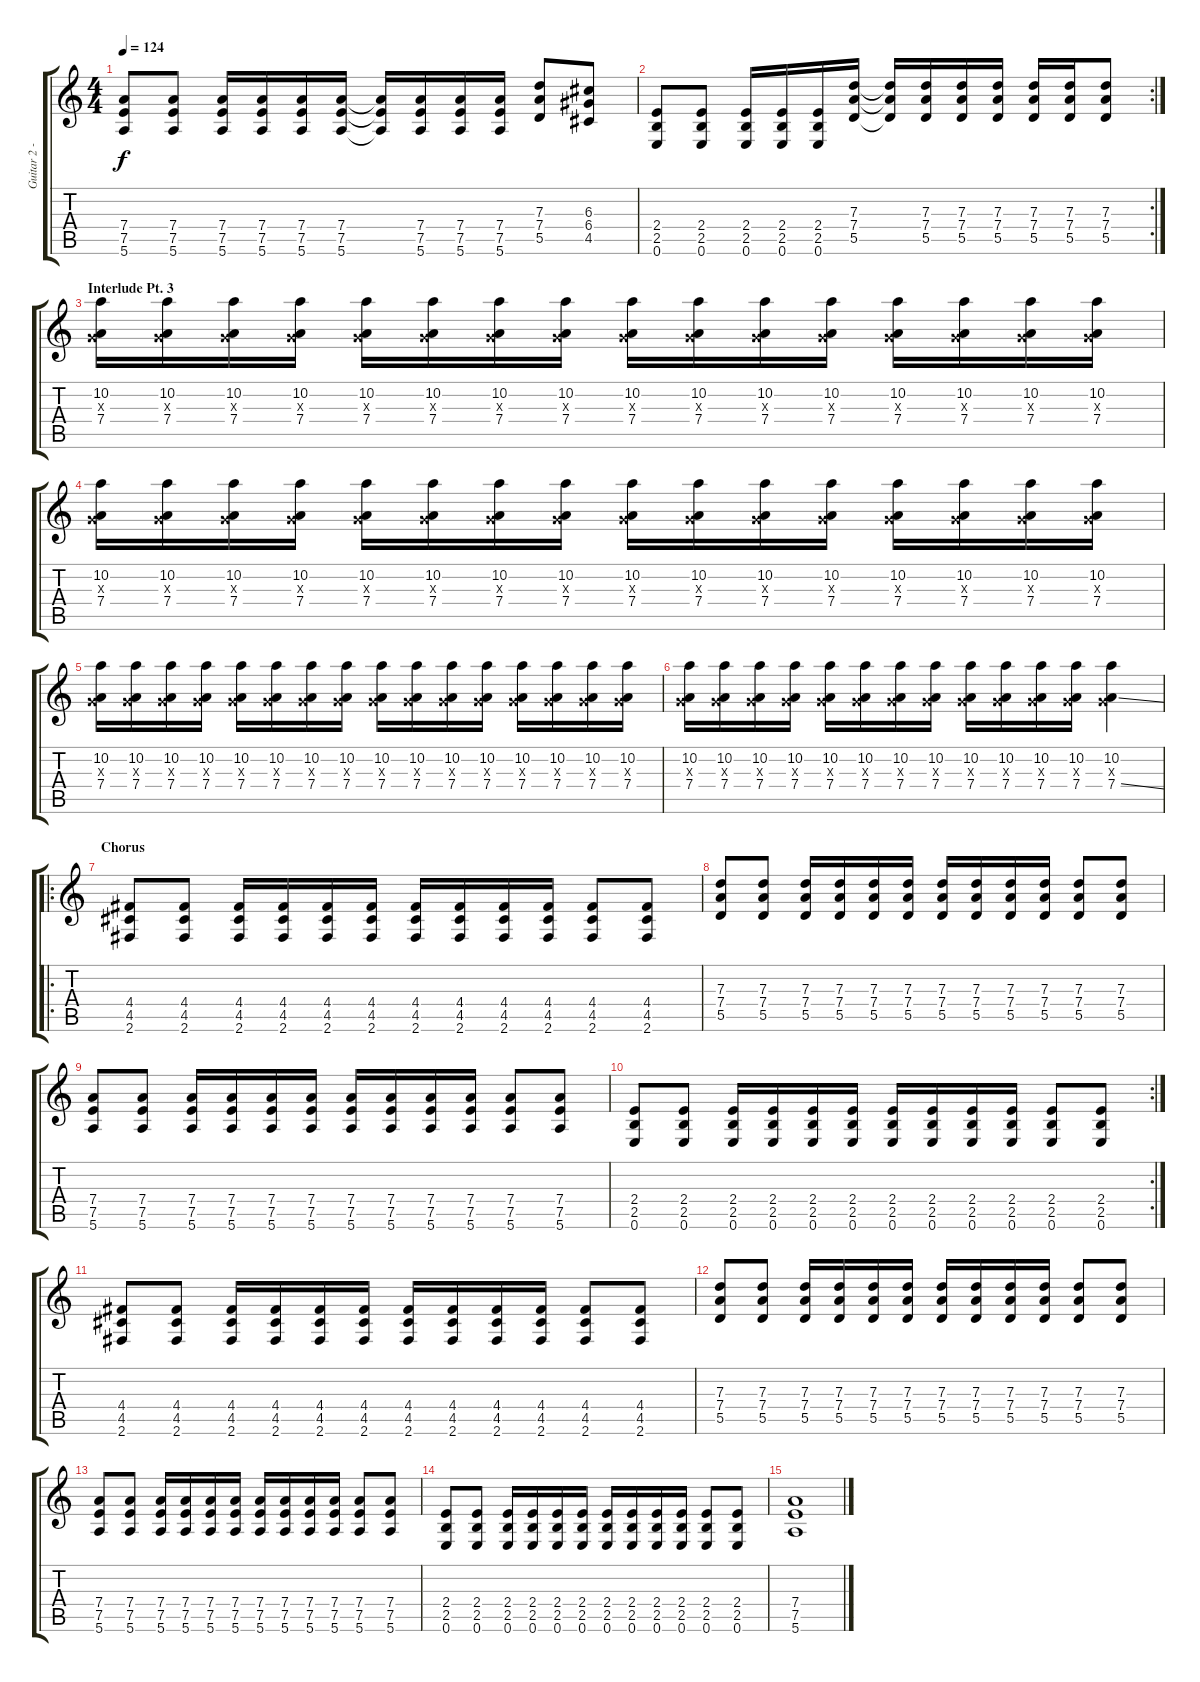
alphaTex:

\track ("Guitar 2 - Distortion" "Guitar 2 -") {instrument distortionguitar}
\staff {score tabs}
\tuning (E4 B3 G3 D3 A2 E2) {hide}
\ts (4 4)
\tempo 124
\clef g2
\ks c
(7.4 7.5 5.6).8{dy f} (7.4 7.5 5.6).8 (7.4 7.5 5.6).16 (7.4 7.5 5.6).16 (7.4 7.5 5.6).16 (7.4 7.5 5.6).16 (7.4{t} 7.5{t} 5.6{t}).16 (7.4 7.5 5.6).16 (7.4 7.5 5.6).16 (7.4 7.5 5.6).16 (7.3 7.4 5.5).8 (6.3 6.4 4.5).8 |
\rc 2
(2.4 2.5 0.6).8 (2.4 2.5 0.6).8 (2.4 2.5 0.6).16 (2.4 2.5 0.6).16 (2.4 2.5 0.6).16 (7.3 7.4 5.5).16 (7.3{t} 7.4{t} 5.5{t}).16 (7.3 7.4 5.5).16 (7.3 7.4 5.5).16 (7.3 7.4 5.5).16 (7.3 7.4 5.5).16 (7.3 7.4 5.5).16 (7.3 7.4 5.5).8 |
\section ("" "Interlude Pt. 3")
(10.2 0.3{x} 7.4).16 (10.2 0.3{x} 7.4).16 (10.2 0.3{x} 7.4).16 (10.2 0.3{x} 7.4).16 (10.2 0.3{x} 7.4).16 (10.2 0.3{x} 7.4).16 (10.2 0.3{x} 7.4).16 (10.2 0.3{x} 7.4).16 (10.2 0.3{x} 7.4).16 (10.2 0.3{x} 7.4).16 (10.2 0.3{x} 7.4).16 (10.2 0.3{x} 7.4).16 (10.2 0.3{x} 7.4).16 (10.2 0.3{x} 7.4).16 (10.2 0.3{x} 7.4).16 (10.2 0.3{x} 7.4).16 |
(10.2 0.3{x} 7.4).16 (10.2 0.3{x} 7.4).16 (10.2 0.3{x} 7.4).16 (10.2 0.3{x} 7.4).16 (10.2 0.3{x} 7.4).16 (10.2 0.3{x} 7.4).16 (10.2 0.3{x} 7.4).16 (10.2 0.3{x} 7.4).16 (10.2 0.3{x} 7.4).16 (10.2 0.3{x} 7.4).16 (10.2 0.3{x} 7.4).16 (10.2 0.3{x} 7.4).16 (10.2 0.3{x} 7.4).16 (10.2 0.3{x} 7.4).16 (10.2 0.3{x} 7.4).16 (10.2 0.3{x} 7.4).16 |
(10.2 0.3{x} 7.4).16 (10.2 0.3{x} 7.4).16 (10.2 0.3{x} 7.4).16 (10.2 0.3{x} 7.4).16 (10.2 0.3{x} 7.4).16 (10.2 0.3{x} 7.4).16 (10.2 0.3{x} 7.4).16 (10.2 0.3{x} 7.4).16 (10.2 0.3{x} 7.4).16 (10.2 0.3{x} 7.4).16 (10.2 0.3{x} 7.4).16 (10.2 0.3{x} 7.4).16 (10.2 0.3{x} 7.4).16 (10.2 0.3{x} 7.4).16 (10.2 0.3{x} 7.4).16 (10.2 0.3{x} 7.4).16 |
(10.2 0.3{x} 7.4).16 (10.2 0.3{x} 7.4).16 (10.2 0.3{x} 7.4).16 (10.2 0.3{x} 7.4).16 (10.2 0.3{x} 7.4).16 (10.2 0.3{x} 7.4).16 (10.2 0.3{x} 7.4).16 (10.2 0.3{x} 7.4).16 (10.2 0.3{x} 7.4).16 (10.2 0.3{x} 7.4).16 (10.2 0.3{x} 7.4).16 (10.2 0.3{x} 7.4).16 (10.2 0.3{x} 7.4{ss}).4 |
\ro
\section ("" "Chorus")
(4.4 4.5 2.6).8 (4.4 4.5 2.6).8 (4.4 4.5 2.6).16 (4.4 4.5 2.6).16 (4.4 4.5 2.6).16 (4.4 4.5 2.6).16 (4.4 4.5 2.6).16 (4.4 4.5 2.6).16 (4.4 4.5 2.6).16 (4.4 4.5 2.6).16 (4.4 4.5 2.6).8 (4.4 4.5 2.6).8 |
(7.3 7.4 5.5).8 (7.3 7.4 5.5).8 (7.3 7.4 5.5).16 (7.3 7.4 5.5).16 (7.3 7.4 5.5).16 (7.3 7.4 5.5).16 (7.3 7.4 5.5).16 (7.3 7.4 5.5).16 (7.3 7.4 5.5).16 (7.3 7.4 5.5).16 (7.3 7.4 5.5).8 (7.3 7.4 5.5).8 |
(7.4 7.5 5.6).8 (7.4 7.5 5.6).8 (7.4 7.5 5.6).16 (7.4 7.5 5.6).16 (7.4 7.5 5.6).16 (7.4 7.5 5.6).16 (7.4 7.5 5.6).16 (7.4 7.5 5.6).16 (7.4 7.5 5.6).16 (7.4 7.5 5.6).16 (7.4 7.5 5.6).8 (7.4 7.5 5.6).8 |
\rc 2
(2.4 2.5 0.6).8 (2.4 2.5 0.6).8 (2.4 2.5 0.6).16 (2.4 2.5 0.6).16 (2.4 2.5 0.6).16 (2.4 2.5 0.6).16 (2.4 2.5 0.6).16 (2.4 2.5 0.6).16 (2.4 2.5 0.6).16 (2.4 2.5 0.6).16 (2.4 2.5 0.6).8 (2.4 2.5 0.6).8 |
(4.4 4.5 2.6).8 (4.4 4.5 2.6).8 (4.4 4.5 2.6).16 (4.4 4.5 2.6).16 (4.4 4.5 2.6).16 (4.4 4.5 2.6).16 (4.4 4.5 2.6).16 (4.4 4.5 2.6).16 (4.4 4.5 2.6).16 (4.4 4.5 2.6).16 (4.4 4.5 2.6).8 (4.4 4.5 2.6).8 |
(7.3 7.4 5.5).8 (7.3 7.4 5.5).8 (7.3 7.4 5.5).16 (7.3 7.4 5.5).16 (7.3 7.4 5.5).16 (7.3 7.4 5.5).16 (7.3 7.4 5.5).16 (7.3 7.4 5.5).16 (7.3 7.4 5.5).16 (7.3 7.4 5.5).16 (7.3 7.4 5.5).8 (7.3 7.4 5.5).8 |
(7.4 7.5 5.6).8 (7.4 7.5 5.6).8 (7.4 7.5 5.6).16 (7.4 7.5 5.6).16 (7.4 7.5 5.6).16 (7.4 7.5 5.6).16 (7.4 7.5 5.6).16 (7.4 7.5 5.6).16 (7.4 7.5 5.6).16 (7.4 7.5 5.6).16 (7.4 7.5 5.6).8 (7.4 7.5 5.6).8 |
(2.4 2.5 0.6).8 (2.4 2.5 0.6).8 (2.4 2.5 0.6).16 (2.4 2.5 0.6).16 (2.4 2.5 0.6).16 (2.4 2.5 0.6).16 (2.4 2.5 0.6).16 (2.4 2.5 0.6).16 (2.4 2.5 0.6).16 (2.4 2.5 0.6).16 (2.4 2.5 0.6).8 (2.4 2.5 0.6).8 |
(7.4 7.5 5.6).1
